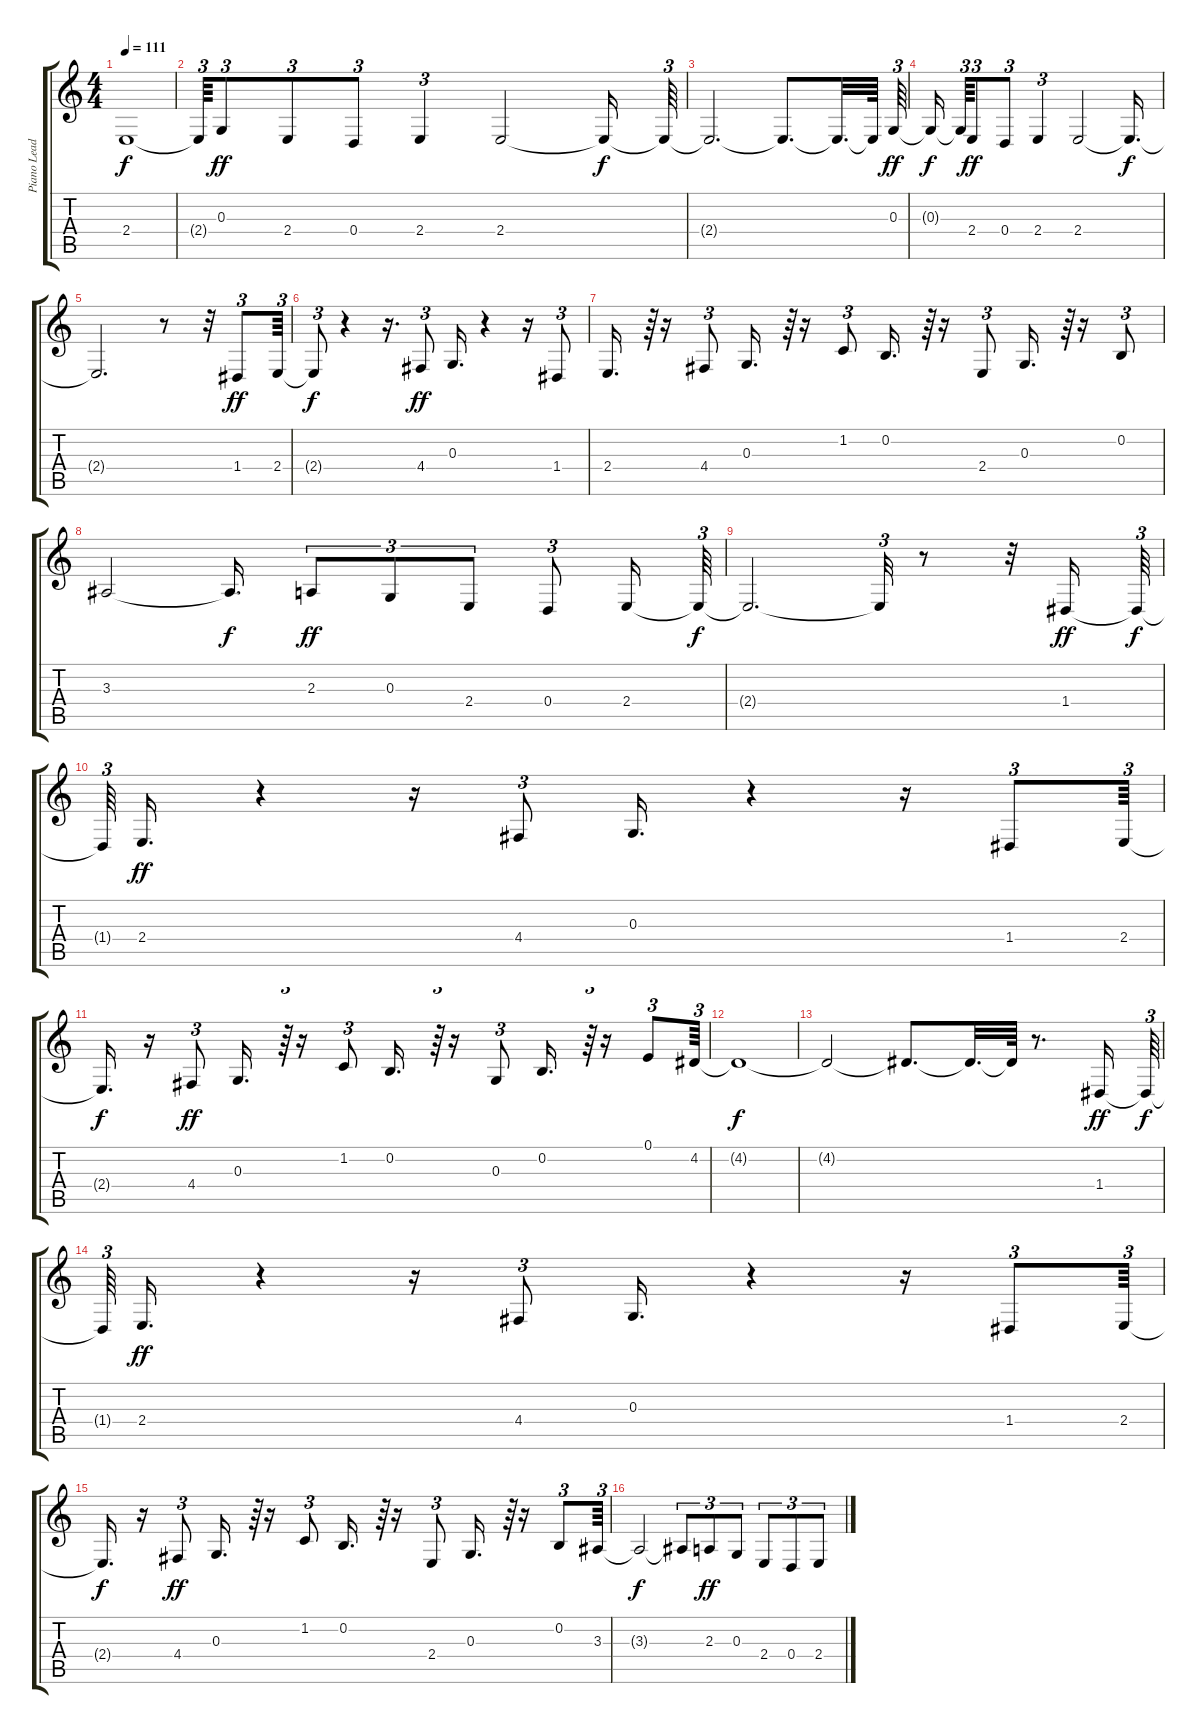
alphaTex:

\track ("Piano Lead" "Piano Lead") {solo instrument acousticgrandpiano}
\staff {score tabs}
\tuning (E4 B3 G3 D3 A2 E2) {hide}
\ts (4 4)
\tempo 111
\clef g2
\ks c
2.4{t}.1{dy f} |
2.4{t}.64{tu (3 2)} 0.3.8{tu (3 2) dy ff} 2.4.8{tu (3 2)} 0.4.8{tu (3 2)} 2.4.4{tu (3 2)} 2.4.2 2.4{t}.16{dy f} 2.4{t}.64{tu (3 2)} |
2.4{t}.2{d} 2.4{t}.8{d} 2.4{t}.32{d} 2.4{t}.64 0.3.64{tu (3 2) dy ff} |
0.3{t}.16{dy f beam splitsecondary} 0.3{t}.64{tu (3 2)} 2.4.8{tu (3 2) dy ff} 0.4.8{tu (3 2)} 2.4.4{tu (3 2)} 2.4.2 2.4{t}.16{d dy f} |
2.4{t}.2{d} r.8 r.32 1.4.8{tu (3 2) dy ff} 2.4.64{tu (3 2)} |
2.4{t}.8{tu (3 2) dy f} r.4 r.16{d} 4.4.8{tu (3 2) dy ff} 0.3.16{d} r.4 r.16 1.4.8{tu (3 2)} |
2.4.16{d} r.64{tu (3 2)} r.16 4.4.8{tu (3 2)} 0.3.16{d} r.64{tu (3 2)} r.16 1.2.8{tu (3 2)} 0.2.16{d} r.64{tu (3 2)} r.16 2.4.8{tu (3 2)} 0.3.16{d} r.64{tu (3 2)} r.16 0.2.8{tu (3 2)} |
3.3.2 3.3{t}.16{d dy f} 2.3.8{tu (3 2) dy ff} 0.3.8{tu (3 2)} 2.4.8{tu (3 2)} 0.4.8{tu (3 2)} 2.4.16 2.4{t}.64{tu (3 2) dy f} |
2.4{t}.2{d} 2.4{t}.32{tu (3 2)} r.8 r.32 1.4.16{dy ff} 1.4{t}.64{tu (3 2) dy f} |
1.4{t}.64{tu (3 2)} 2.4.16{d dy ff} r.4 r.16 4.4.8{tu (3 2)} 0.3.16{d} r.4 r.16 1.4.8{tu (3 2)} 2.4.64{tu (3 2)} |
2.4{t}.16{d dy f} r.16 4.4.8{tu (3 2) dy ff} 0.3.16{d} r.64{tu (3 2)} r.16 1.2.8{tu (3 2)} 0.2.16{d} r.64{tu (3 2)} r.16 0.3.8{tu (3 2)} 0.2.16{d} r.64{tu (3 2)} r.16 0.1.8{tu (3 2)} 4.2.64{tu (3 2)} |
4.2{t}.1{dy f} |
4.2{t}.2 4.2{t}.8{d} 4.2{t}.32{d} 4.2{t}.64 r.8{d} 1.4.16{dy ff} 1.4{t}.64{tu (3 2) dy f} |
1.4{t}.64{tu (3 2)} 2.4.16{d dy ff} r.4 r.16 4.4.8{tu (3 2)} 0.3.16{d} r.4 r.16 1.4.8{tu (3 2)} 2.4.64{tu (3 2)} |
2.4{t}.16{d dy f} r.16 4.4.8{tu (3 2) dy ff} 0.3.16{d} r.64{tu (3 2)} r.16 1.2.8{tu (3 2)} 0.2.16{d} r.64{tu (3 2)} r.16 2.4.8{tu (3 2)} 0.3.16{d} r.64{tu (3 2)} r.16 0.2.8{tu (3 2)} 3.3.64{tu (3 2)} |
3.3{t}.2{dy f} 3.3{t}.8{tu (3 2)} 2.3.8{tu (3 2) dy ff} 0.3.8{tu (3 2)} 2.4.8{tu (3 2)} 0.4.8{tu (3 2)} 2.4.8{tu (3 2)}
